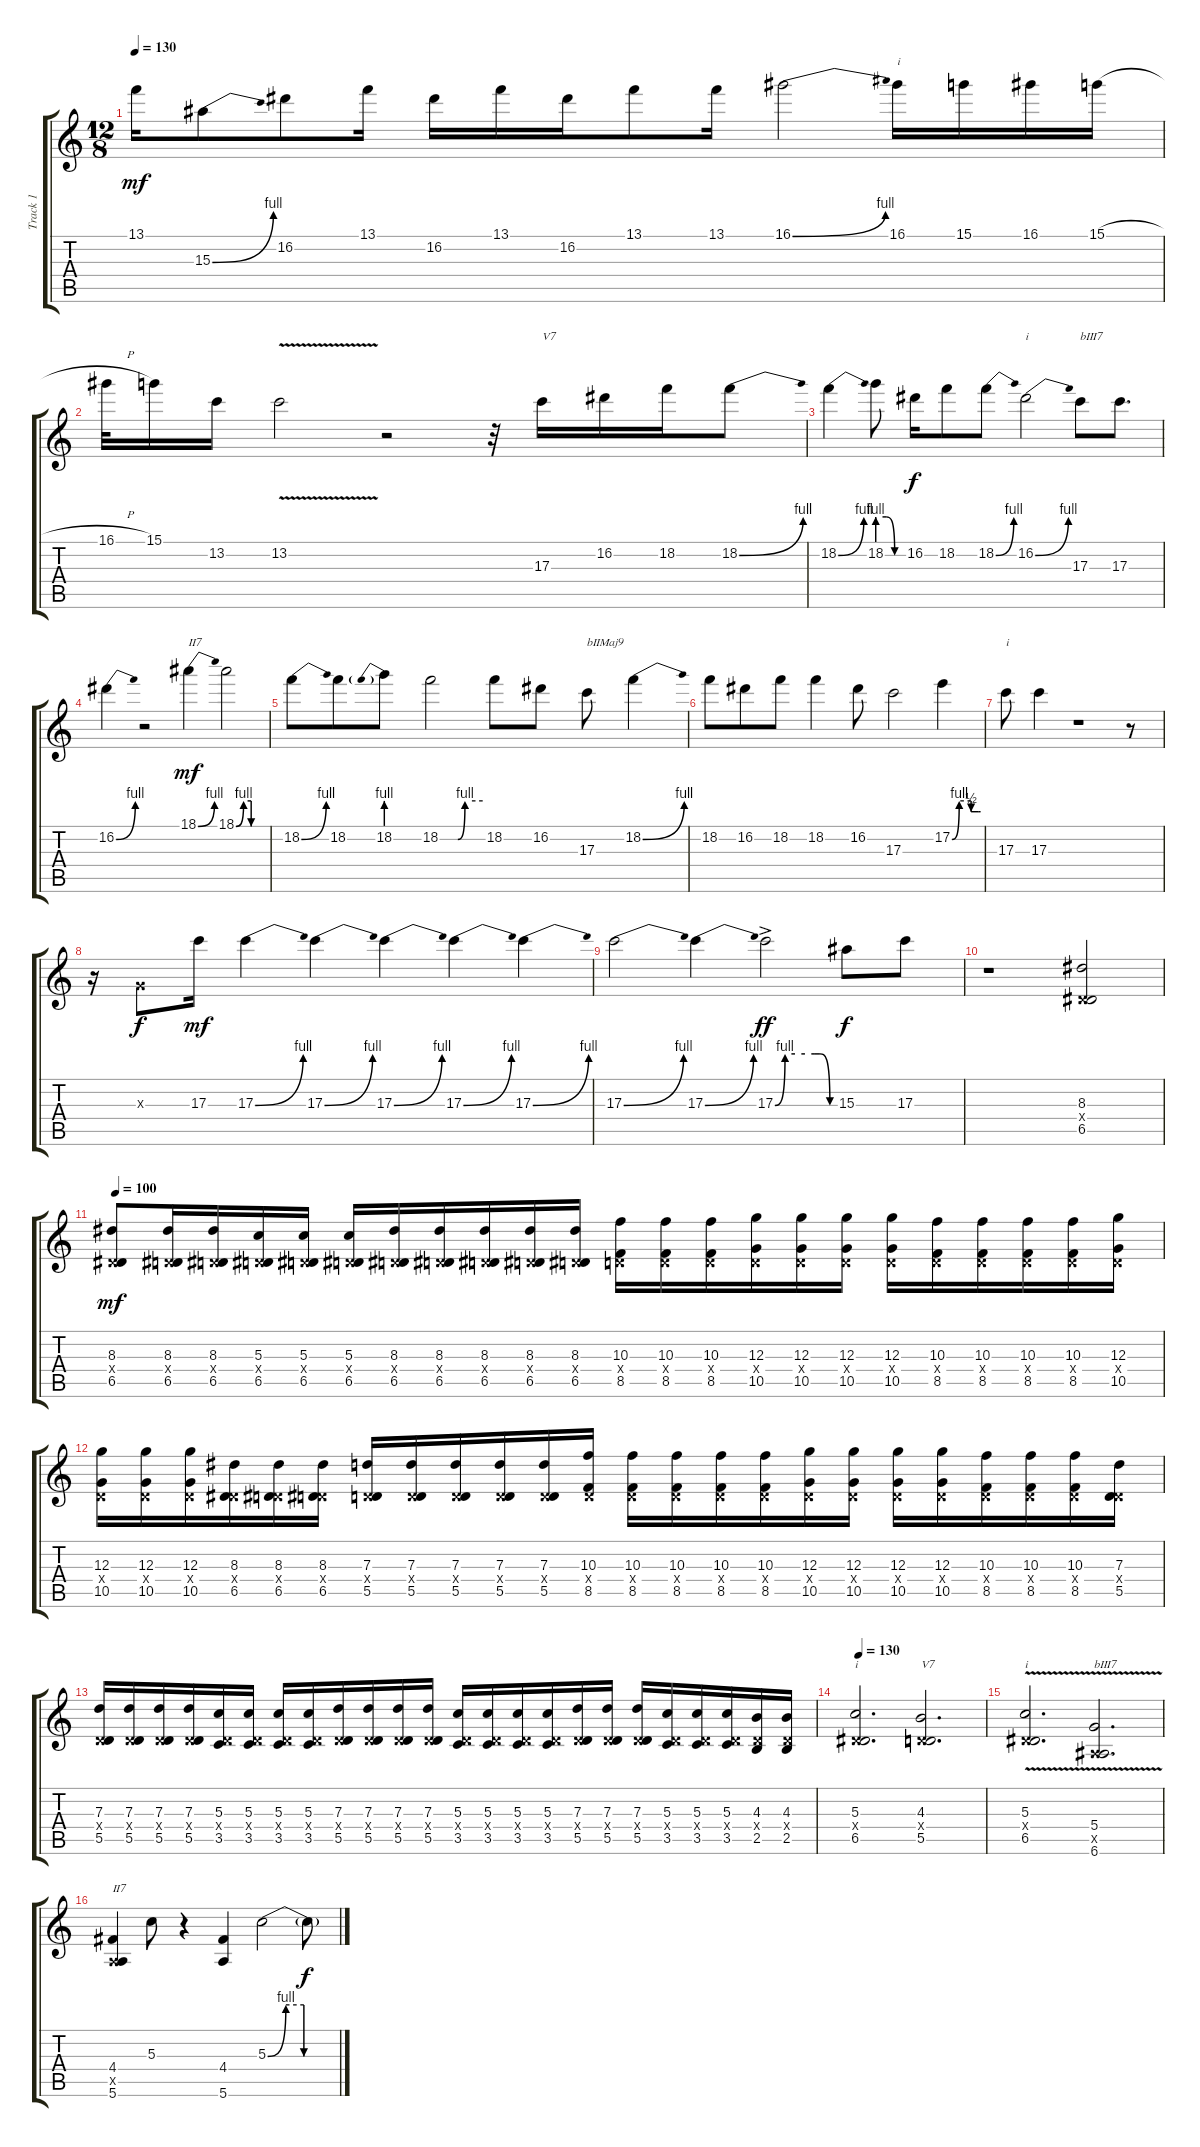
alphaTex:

\track ("Track 1" "Track 1") {instrument acousticguitarsteel}
\staff {score tabs}
\tuning (E4 B3 G3 D3 A2 E2) {hide}
\ts (12 8)
\tempo 130
\clef g2
\ks c
13.1.16{dy mf} 15.3{be (bend 0 0 60 4)}.8 16.2.8 13.1.16 16.2.16 13.1.16 16.2.16 13.1.8 13.1.16 16.1{be (bend 0 0 60 4)}.2 16.1.16{txt "i"} 15.1.16 16.1.16 15.1{h}.16 |
16.1{h}.32 15.1.16 13.2.16 13.2{v}.2 r.2 r.32 17.3.16{txt "V7"} 16.2.16 18.2.16 18.2{be (bend 0 0 60 4)}.8 |
18.2{be (bend 0 0 60 4)}.4 18.2{be (custom 0 4 20 4 40 0 60 0)}.8 16.2.16{dy f} 18.2.8 18.2{be (bend 0 0 60 4)}.8 16.2{be (bend 0 0 60 4)}.2{txt "i"} 17.3.8{txt "bIII7"} 17.3.8{d} |
16.2{be (bend 0 0 60 4)}.4 r.2 18.1{be (bend 0 0 60 4)}.4{txt "II7" dy mf} 18.1{be (custom 0 0 15 4 30 4 30 0 60 0)}.2 |
18.2{be (bend 0 0 60 4)}.8 18.2.8 18.2{be (prebend 0 4 60 4)}.8 18.2{be (custom 0 0 20 0 25 0 35 4 60 4)}.2 18.2.8 16.2.8 17.3.8{txt "bIIMaj9"} 18.2{be (bend 0 0 60 4)}.4 |
18.2.8 16.2.8 18.2.8 18.2.4 16.2.8 17.3.2 17.2{be (custom 0 0 15 4 40 4 40 2 55 2 60 2)}.4 |
17.3.8{txt "i"} 17.3.4 r.1 r.8 |
r.16 0.3{x}.8{dy f} 17.3.16{dy mf} 17.3{be (bend 0 0 60 4)}.4 17.3{be (bend 0 0 60 4)}.4 17.3{be (bend 0 0 60 4)}.4 17.3{be (bend 0 0 60 4)}.4 17.3{be (bend 0 0 60 4)}.4 |
17.3{be (bend 0 0 60 4)}.2 17.3{be (bend 0 0 60 4)}.4 17.3{be (custom 0 0 10 4 20 4 30 4 40 4 45 4 55 0 60 0 60 0) ac}.2{dy ff} 15.3.8{dy f} 17.3.8 |
r.1 (8.3 0.4{x} 6.5).2 |
\tempo 100
(8.3 0.4{x} 6.5).8{dy mf} (8.3 0.4{x} 6.5).16 (8.3 0.4{x} 6.5).16 (5.3 0.4{x} 6.5).16 (5.3 0.4{x} 6.5).16 (5.3 0.4{x} 6.5).16 (8.3 0.4{x} 6.5).16 (8.3 0.4{x} 6.5).16 (8.3 0.4{x} 6.5).16 (8.3 0.4{x} 6.5).16 (8.3 0.4{x} 6.5).16 (10.3 0.4{x} 8.5).16 (10.3 0.4{x} 8.5).16 (10.3 0.4{x} 8.5).16 (12.3 0.4{x} 10.5).16 (12.3 0.4{x} 10.5).16 (12.3 0.4{x} 10.5).16 (12.3 0.4{x} 10.5).16 (10.3 0.4{x} 8.5).16 (10.3 0.4{x} 8.5).16 (10.3 0.4{x} 8.5).16 (10.3 0.4{x} 8.5).16 (12.3 0.4{x} 10.5).16 |
(12.3 0.4{x} 10.5).16 (12.3 0.4{x} 10.5).16 (12.3 0.4{x} 10.5).16 (8.3 0.4{x} 6.5).16 (8.3 0.4{x} 6.5).16 (8.3 0.4{x} 6.5).16 (7.3 0.4{x} 5.5).16 (7.3 0.4{x} 5.5).16 (7.3 0.4{x} 5.5).16 (7.3 0.4{x} 5.5).16 (7.3 0.4{x} 5.5).16 (10.3 0.4{x} 8.5).16 (10.3 0.4{x} 8.5).16 (10.3 0.4{x} 8.5).16 (10.3 0.4{x} 8.5).16 (10.3 0.4{x} 8.5).16 (12.3 0.4{x} 10.5).16 (12.3 0.4{x} 10.5).16 (12.3 0.4{x} 10.5).16 (12.3 0.4{x} 10.5).16 (10.3 0.4{x} 8.5).16 (10.3 0.4{x} 8.5).16 (10.3 0.4{x} 8.5).16 (7.3 0.4{x} 5.5).16 |
(7.3 0.4{x} 5.5).16 (7.3 0.4{x} 5.5).16 (7.3 0.4{x} 5.5).16 (7.3 0.4{x} 5.5).16 (5.3 0.4{x} 3.5).16 (5.3 0.4{x} 3.5).16 (5.3 0.4{x} 3.5).16 (5.3 0.4{x} 3.5).16 (7.3 0.4{x} 5.5).16 (7.3 0.4{x} 5.5).16 (7.3 0.4{x} 5.5).16 (7.3 0.4{x} 5.5).16 (5.3 0.4{x} 3.5).16 (5.3 0.4{x} 3.5).16 (5.3 0.4{x} 3.5).16 (5.3 0.4{x} 3.5).16 (7.3 0.4{x} 5.5).16 (7.3 0.4{x} 5.5).16 (7.3 0.4{x} 5.5).16 (5.3 0.4{x} 3.5).16 (5.3 0.4{x} 3.5).16 (5.3 0.4{x} 3.5).16 (4.3 0.4{x} 2.5).16 (4.3 0.4{x} 2.5).16 |
\tempo 130
(5.3 0.4{x} 6.5).2{d txt "i"} (4.3 0.4{x} 5.5).2{d txt "V7"} |
(5.3 0.4{x} 6.5{v}).2{d txt "i"} (5.4{v} 0.5{x} 6.6).2{d txt "bIII7"} |
(4.4 0.5{x} 5.6).4{txt "II7"} 5.3.8 r.4 (4.4 5.6).4 5.3{be (custom 0 0 15 4 30 4 30 0 40 0 60 0)}.2 5.3{t}.8{dy f}
